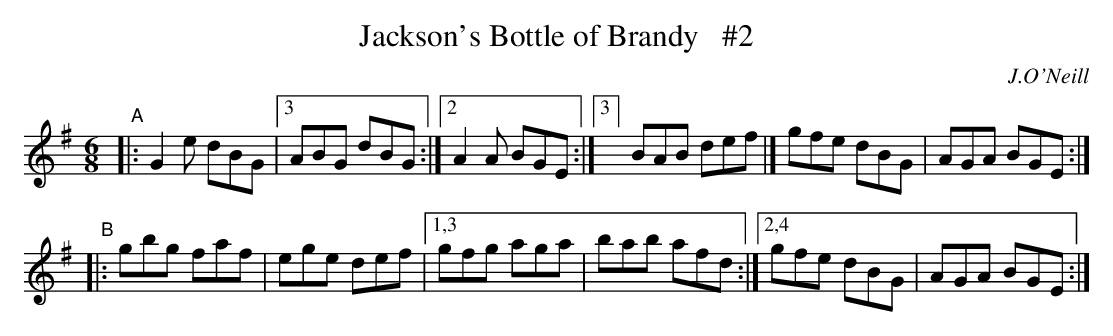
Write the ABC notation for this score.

X:1
T: Jackson's Bottle of Brandy   #2
O: J.O'Neill
M: 6/8
L: 1/8
K: G	% and/or Em
"^A"\
|: G2e dBG |[3 ABG dBG \
          :|[2 A2A BGE \
          :|[3] BAB def |] gfe dBG | AGA BGE :|
"^B"\
|: gbg faf | ege def |[1,3 gfg aga | bab afd \
                    :|[2,4 gfe dBG | AGA BGE :|
